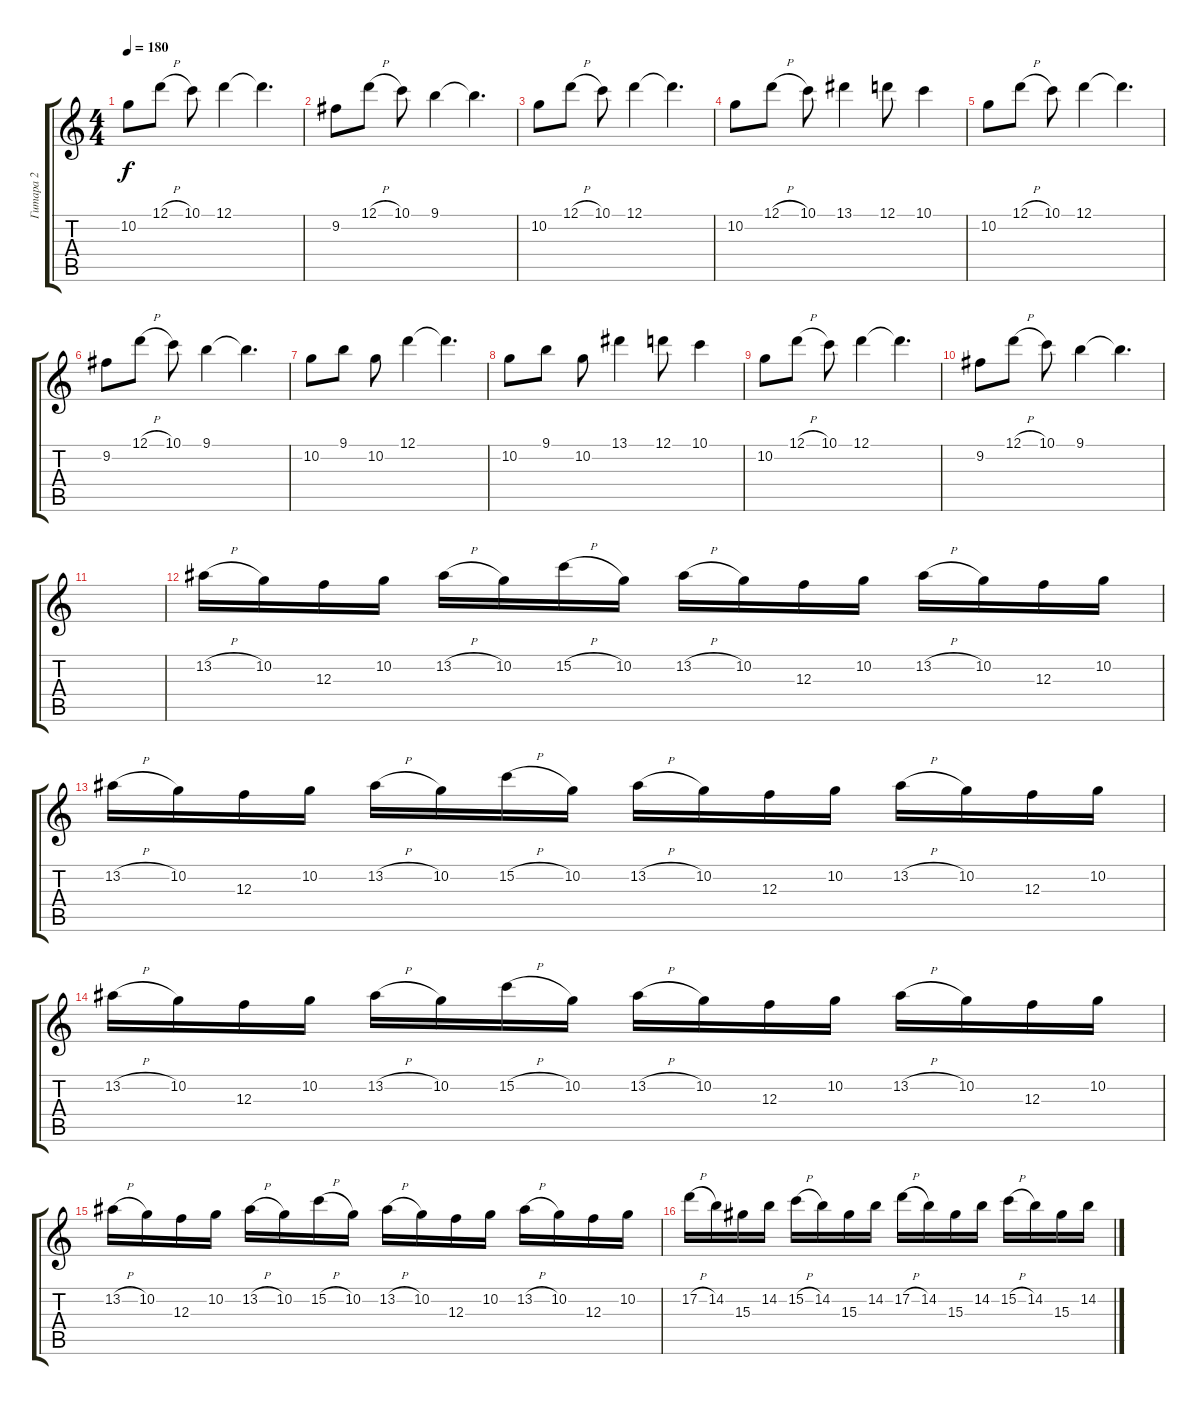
\track ("Гитара 2" "Гитара 2") {instrument distortionguitar}
\staff {score tabs}
\tuning (D4 A3 F3 C3 G2 D2) {hide}
\ts (4 4)
\tempo 180
\clef g2
\ks c
10.2.8{dy f} 12.1{h}.8 10.1.8 12.1.4 12.1{t}.4{d} |
9.2.8 12.1{h}.8 10.1.8 9.1.4 9.1{t}.4{d} |
10.2.8 12.1{h}.8 10.1.8 12.1.4 12.1{t}.4{d} |
10.2.8 12.1{h}.8 10.1.8 13.1.4 12.1.8 10.1.4 |
10.2.8 12.1{h}.8 10.1.8 12.1.4 12.1{t}.4{d} |
9.2.8 12.1{h}.8 10.1.8 9.1.4 9.1{t}.4{d} |
10.2.8 9.1.8 10.2.8 12.1.4 12.1{t}.4{d} |
10.2.8 9.1.8 10.2.8 13.1.4 12.1.8 10.1.4 |
10.2.8 12.1{h}.8 10.1.8 12.1.4 12.1{t}.4{d} |
9.2.8 12.1{h}.8 10.1.8 9.1.4 9.1{t}.4{d} |
|
13.2{h}.16 10.2.16 12.3.16 10.2.16 13.2{h}.16 10.2.16 15.2{h}.16 10.2.16 13.2{h}.16 10.2.16 12.3.16 10.2.16 13.2{h}.16 10.2.16 12.3.16 10.2.16 |
13.2{h}.16 10.2.16 12.3.16 10.2.16 13.2{h}.16 10.2.16 15.2{h}.16 10.2.16 13.2{h}.16 10.2.16 12.3.16 10.2.16 13.2{h}.16 10.2.16 12.3.16 10.2.16 |
13.2{h}.16 10.2.16 12.3.16 10.2.16 13.2{h}.16 10.2.16 15.2{h}.16 10.2.16 13.2{h}.16 10.2.16 12.3.16 10.2.16 13.2{h}.16 10.2.16 12.3.16 10.2.16 |
13.2{h}.16 10.2.16 12.3.16 10.2.16 13.2{h}.16 10.2.16 15.2{h}.16 10.2.16 13.2{h}.16 10.2.16 12.3.16 10.2.16 13.2{h}.16 10.2.16 12.3.16 10.2.16 |
17.2{h}.16 14.2.16 15.3.16 14.2.16 15.2{h}.16 14.2.16 15.3.16 14.2.16 17.2{h}.16 14.2.16 15.3.16 14.2.16 15.2{h}.16 14.2.16 15.3.16 14.2.16
